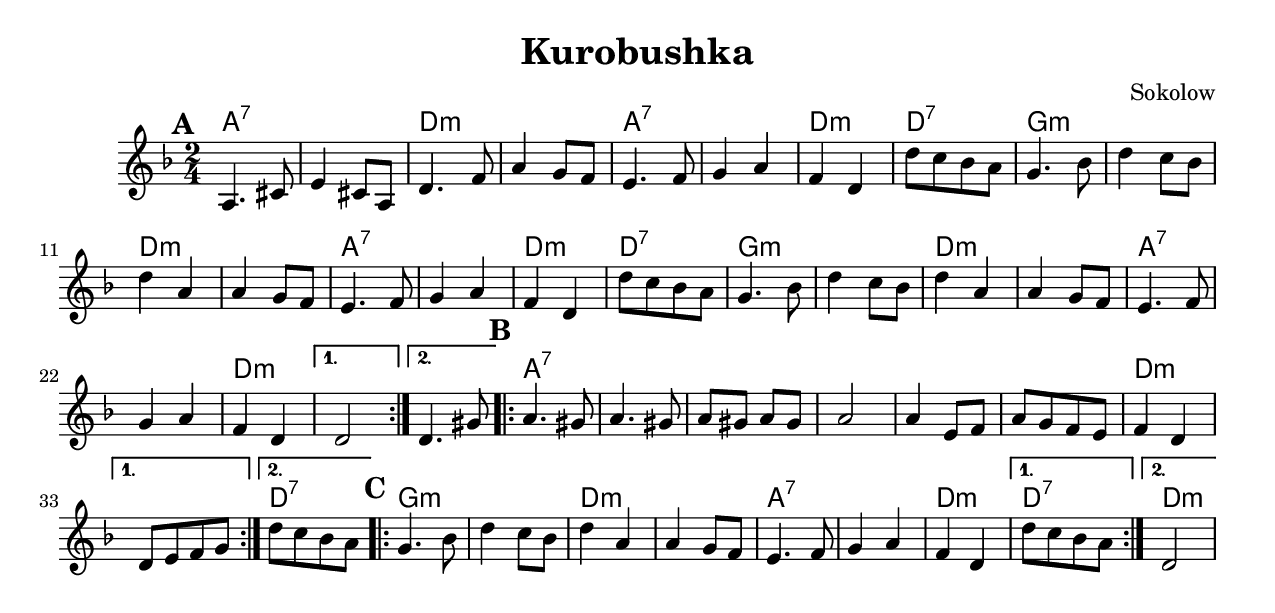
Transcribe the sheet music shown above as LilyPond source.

\version "2.18.0"
\include "english.ly"
\paper{
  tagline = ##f
  print-all-headers = ##t
  #(set-paper-size "letter")
}
date = #(strftime "%d-%m-%Y" (localtime (current-time)))

%\markup{ \italic{ " Updated " \date  }  }

%\markup{ Got something to say? }

global = {
  \clef treble
  \key d \minor
  \time 2/4
  \set Score.markFormatter = #format-mark-box-alphabet
}

%#################################### Melody ########################
melody = \relative c' {
  \global
  %\partial 16*3 a16 d f   %lead in notes

  \repeat volta 2{
    \mark \default
    a4. cs8
    e4 cs8 a
    d4. f8|
    a4 g8 f

    e4. f8
    g4 a
    f4 d
    d'8 [c bf a]

    g4. bf8
    d4 c8 bf
    d4 a
    a4 g8 f

    e4. f8
    g4 a
    f4 d
    d'8 [c bf a]

    g4. bf8
    d4 c8 bf
    d4 a
    a4 g8 f

    e4. f8
    g4 a
    f4 d
  }
  \alternative { {d2 }{d4. gs8 } }

  \repeat volta 2{
    \mark \default
    a4. gs8
    a4. gs8
    a8 gs a gs
    a2

    a4 e8 f
    a8[g f e]
    f4 d

  }
  \alternative { {d8 [e f g] }{d'8 [c bf a] } }


  \repeat volta 2{
    \mark \default
    g4. bf8
    d4 c8 bf
    d4 a
    a4 g8 f

    e4. f8|
    g4 a
    f4 d
  }
  \alternative { {d'8[c bf a] }{d,2 } }

}
%################################# Lyrics #####################
%\addlyrics{  }
%################################# Chords #######################
harmonies = \chordmode {
  a2*2:7
  d2*2:m
  a2*2:7
  d2:m
  d2:7
  g2*2:m
  d2*2:m
  a2*2:7
  d2:m
  d2:7
  g2*2:m
  d2*2:m
  a2*2:7
  d2*3:m
  %bridge
  a2*6:7
  d2*2:m
  d2:7
  %end
  g2*2:m
  d2*2:m
  a2*2:7
  d2:m
  d2:7
  d2:m
}

\score {
  <<
    \new ChordNames {
      \set chordChanges = ##t
      \harmonies
    }
    \new Staff
    \melody
  >>
  \header{
    title= "Kurobushka"
    subtitle=""
    composer= ""
    instrument =""
    arranger= "Sokolow"
  }
  \layout{indent = 1.0\cm}
  \midi {
    \tempo 4 = 120

    % \midi { }
  }
}
%{
% more verses:
\markup{}
\markup {
  \fill-line {
    \hspace #0.1 % distance from left margin
    \column {
      \line { "1."
	\column {
	  ""
	}
      }
      \hspace #0.2 % vertical distance between verses
      \line { "2."
	\column {
	 ""
	}
      }
    }
    \hspace #0.1  % horiz. distance between columns
    \column {
      \line { "3."
	\column {
	  ""
	}
      }
      \hspace #0.2 % distance between verses
      \line { "4."
	\column {
	 ""
	}
      }
    }
    \hspace #0.1 % distance to right margin
  }
}

%}
